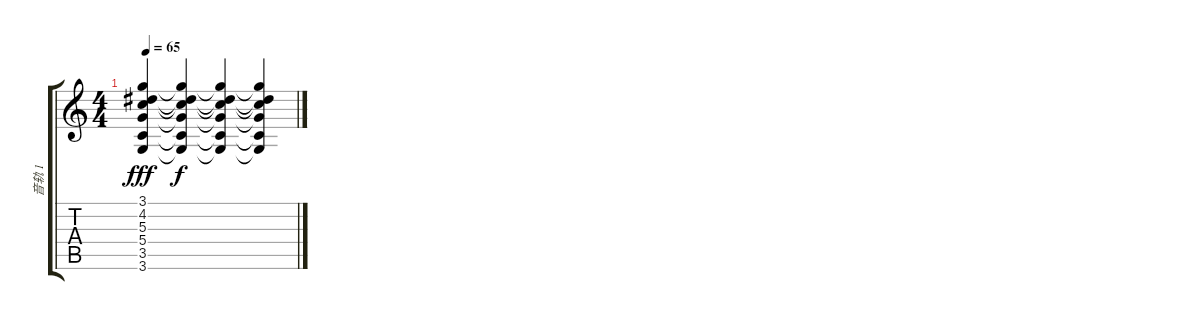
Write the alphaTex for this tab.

\track ("音轨 1" "音轨 1") {instrument acousticguitarnylon}
\staff {score tabs}
\tuning (E4 B3 G3 D3 A2 E2) {hide}
\ts (4 4)
\tempo 65
\clef g2
\ks c
(3.1 4.2 5.3 5.4 3.5 3.6).4{dy fff} (3.1{t} 4.2{t} 5.3{t} 5.4{t} 3.5{t} 3.6{t}).4{dy f} (3.1{t} 4.2{t} 5.3{t} 5.4{t} 3.5{t} 3.6{t}).4 (3.1{t} 4.2{t} 5.3{t} 5.4{t} 3.5{t} 3.6{t}).4
